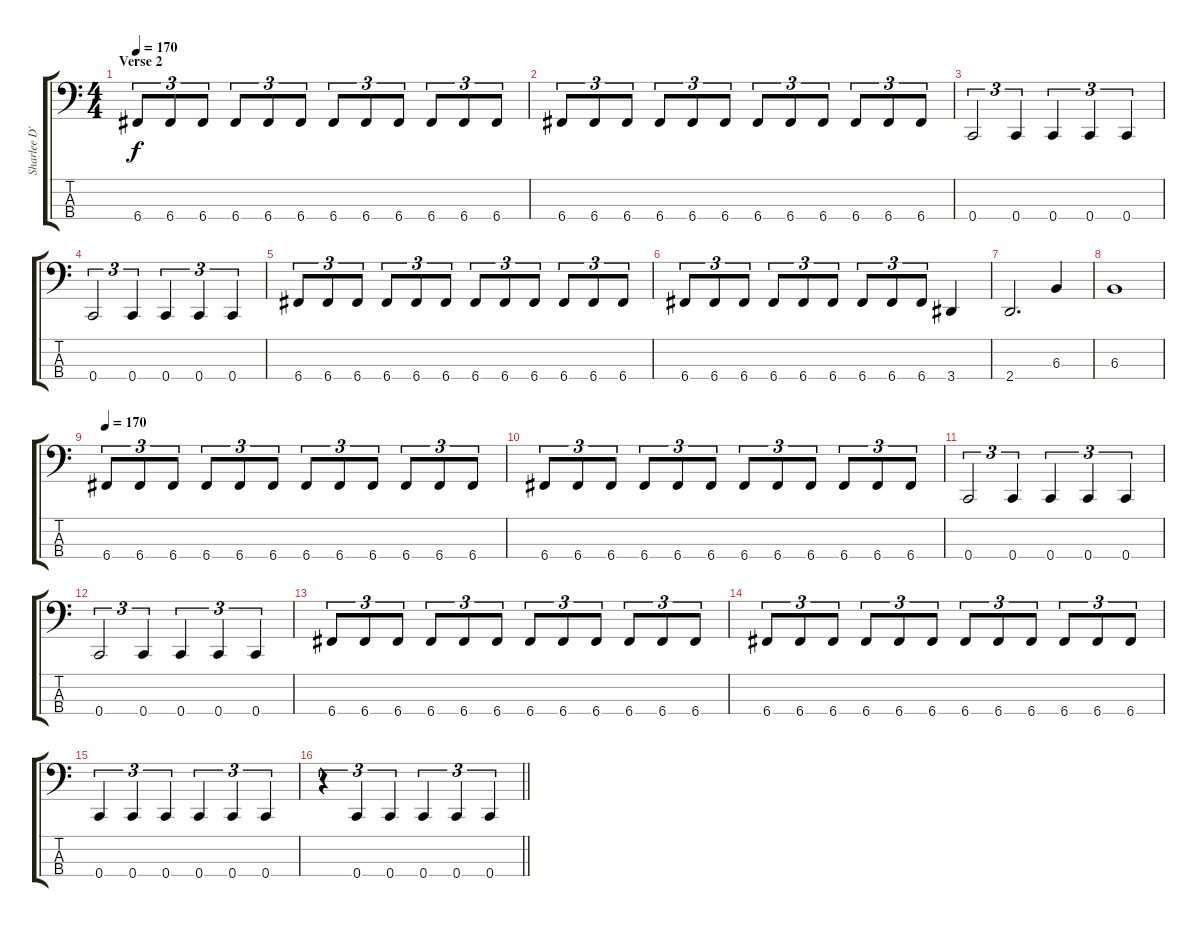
\track ("Sharlee D'Angelo" "Sharlee D'") {instrument electricbasspick}
\staff {score tabs}
\tuning (Eb2 Bb1 F1 C1) {hide}
\ts (4 4)
\section ("" "Verse 2")
\tempo 170
\clef f4
\ks c
6.4.8{tu (3 2) dy f} 6.4.8{tu (3 2)} 6.4.8{tu (3 2)} 6.4.8{tu (3 2)} 6.4.8{tu (3 2)} 6.4.8{tu (3 2)} 6.4.8{tu (3 2)} 6.4.8{tu (3 2)} 6.4.8{tu (3 2)} 6.4.8{tu (3 2)} 6.4.8{tu (3 2)} 6.4.8{tu (3 2)} |
6.4.8{tu (3 2)} 6.4.8{tu (3 2)} 6.4.8{tu (3 2)} 6.4.8{tu (3 2)} 6.4.8{tu (3 2)} 6.4.8{tu (3 2)} 6.4.8{tu (3 2)} 6.4.8{tu (3 2)} 6.4.8{tu (3 2)} 6.4.8{tu (3 2)} 6.4.8{tu (3 2)} 6.4.8{tu (3 2)} |
0.4.2{tu (3 2)} 0.4.4{tu (3 2)} 0.4.4{tu (3 2)} 0.4.4{tu (3 2)} 0.4.4{tu (3 2)} |
0.4.2{tu (3 2)} 0.4.4{tu (3 2)} 0.4.4{tu (3 2)} 0.4.4{tu (3 2)} 0.4.4{tu (3 2)} |
6.4.8{tu (3 2)} 6.4.8{tu (3 2)} 6.4.8{tu (3 2)} 6.4.8{tu (3 2)} 6.4.8{tu (3 2)} 6.4.8{tu (3 2)} 6.4.8{tu (3 2)} 6.4.8{tu (3 2)} 6.4.8{tu (3 2)} 6.4.8{tu (3 2)} 6.4.8{tu (3 2)} 6.4.8{tu (3 2)} |
6.4.8{tu (3 2)} 6.4.8{tu (3 2)} 6.4.8{tu (3 2)} 6.4.8{tu (3 2)} 6.4.8{tu (3 2)} 6.4.8{tu (3 2)} 6.4.8{tu (3 2)} 6.4.8{tu (3 2)} 6.4.8{tu (3 2)} 3.4.4 |
2.4.2{d} 6.3.4 |
6.3.1 |
\tempo 170
6.4.8{tu (3 2)} 6.4.8{tu (3 2)} 6.4.8{tu (3 2)} 6.4.8{tu (3 2)} 6.4.8{tu (3 2)} 6.4.8{tu (3 2)} 6.4.8{tu (3 2)} 6.4.8{tu (3 2)} 6.4.8{tu (3 2)} 6.4.8{tu (3 2)} 6.4.8{tu (3 2)} 6.4.8{tu (3 2)} |
6.4.8{tu (3 2)} 6.4.8{tu (3 2)} 6.4.8{tu (3 2)} 6.4.8{tu (3 2)} 6.4.8{tu (3 2)} 6.4.8{tu (3 2)} 6.4.8{tu (3 2)} 6.4.8{tu (3 2)} 6.4.8{tu (3 2)} 6.4.8{tu (3 2)} 6.4.8{tu (3 2)} 6.4.8{tu (3 2)} |
0.4.2{tu (3 2)} 0.4.4{tu (3 2)} 0.4.4{tu (3 2)} 0.4.4{tu (3 2)} 0.4.4{tu (3 2)} |
0.4.2{tu (3 2)} 0.4.4{tu (3 2)} 0.4.4{tu (3 2)} 0.4.4{tu (3 2)} 0.4.4{tu (3 2)} |
6.4.8{tu (3 2)} 6.4.8{tu (3 2)} 6.4.8{tu (3 2)} 6.4.8{tu (3 2)} 6.4.8{tu (3 2)} 6.4.8{tu (3 2)} 6.4.8{tu (3 2)} 6.4.8{tu (3 2)} 6.4.8{tu (3 2)} 6.4.8{tu (3 2)} 6.4.8{tu (3 2)} 6.4.8{tu (3 2)} |
6.4.8{tu (3 2)} 6.4.8{tu (3 2)} 6.4.8{tu (3 2)} 6.4.8{tu (3 2)} 6.4.8{tu (3 2)} 6.4.8{tu (3 2)} 6.4.8{tu (3 2)} 6.4.8{tu (3 2)} 6.4.8{tu (3 2)} 6.4.8{tu (3 2)} 6.4.8{tu (3 2)} 6.4.8{tu (3 2)} |
0.4.4{tu (3 2)} 0.4.4{tu (3 2)} 0.4.4{tu (3 2)} 0.4.4{tu (3 2)} 0.4.4{tu (3 2)} 0.4.4{tu (3 2)} |
\barLineRight lightlight
r.4{tu (3 2)} 0.4.4{tu (3 2)} 0.4.4{tu (3 2)} 0.4.4{tu (3 2)} 0.4.4{tu (3 2)} 0.4.4{tu (3 2)}
